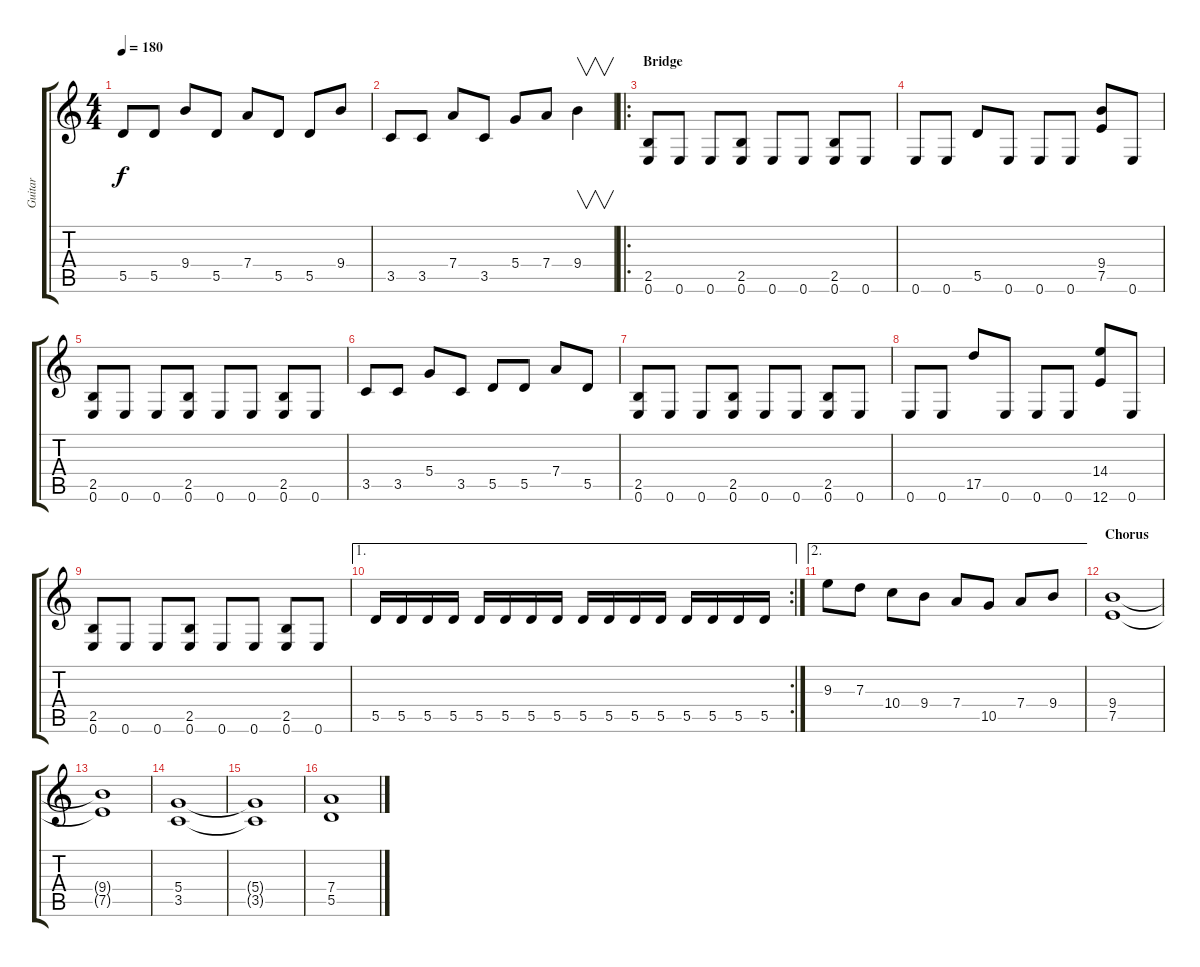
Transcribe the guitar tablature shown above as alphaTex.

\track ("Guitar" "Guitar") {instrument distortionguitar}
\staff {score tabs}
\tuning (E4 B3 G3 D3 A2 E2) {hide}
\ts (4 4)
\tempo 180
\clef g2
\ks c
5.5.8{dy f} 5.5.8 9.4.8 5.5.8 7.4.8 5.5.8 5.5.8 9.4.8 |
3.5.8 3.5.8 7.4.8 3.5.8 5.4.8 7.4.8 9.4.4{v instrument guitarharmonics} |
\ro
\section ("" "Bridge")
(2.5 0.6).8{instrument distortionguitar} 0.6.8 0.6.8 (2.5 0.6).8 0.6.8 0.6.8 (2.5 0.6).8 0.6.8 |
0.6.8 0.6.8 5.5.8 0.6.8 0.6.8 0.6.8 (9.4 7.5).8 0.6.8 |
(2.5 0.6).8 0.6.8 0.6.8 (2.5 0.6).8 0.6.8 0.6.8 (2.5 0.6).8 0.6.8 |
3.5.8 3.5.8 5.4.8 3.5.8 5.5.8 5.5.8 7.4.8 5.5.8 |
(2.5 0.6).8 0.6.8 0.6.8 (2.5 0.6).8 0.6.8 0.6.8 (2.5 0.6).8 0.6.8 |
0.6.8 0.6.8 17.5.8 0.6.8 0.6.8 0.6.8 (14.4 12.6).8 0.6.8 |
(2.5 0.6).8 0.6.8 0.6.8 (2.5 0.6).8 0.6.8 0.6.8 (2.5 0.6).8 0.6.8 |
\ae 1
\rc 2
5.5.16 5.5.16 5.5.16 5.5.16 5.5.16 5.5.16 5.5.16 5.5.16 5.5.16 5.5.16 5.5.16 5.5.16 5.5.16 5.5.16 5.5.16 5.5.16 |
\ae 2
9.3.8 7.3.8 10.4.8 9.4.8 7.4.8 10.5.8 7.4.8 9.4.8 |
\section ("" "Chorus")
(9.4 7.5).1 |
(9.4{t} 7.5{t}).1 |
(5.4 3.5).1 |
(5.4{t} 3.5{t}).1 |
(7.4 5.5).1
